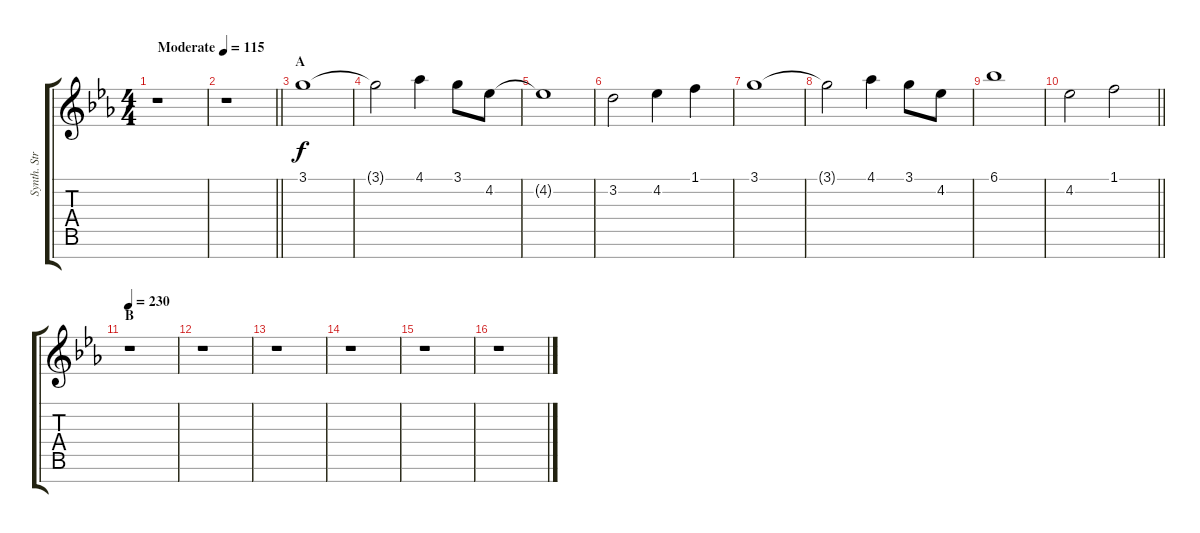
\track ("Synth. Strings" "Synth. Str") {instrument stringensemble1}
\staff {score tabs}
\tuning (E5 B4 G4 D4 A3 E3 B2) {hide}
\ts (4 4)
\tempo (115 "Moderate")
\clef g2
\ks eb
r.1{dy f instrument stringensemble1} |
\barLineRight lightlight
r.1 |
\section ("" "A")
3.1.1 |
3.1{t}.2 4.1.4 3.1.8 4.2.8 |
4.2{t}.1 |
3.2.2 4.2.4 1.1.4 |
3.1.1 |
3.1{t}.2 4.1.4 3.1.8 4.2.8 |
6.1.1 |
\barLineRight lightlight
4.2.2 1.1.2 |
\section ("" "B")
\tempo 230
r.1 |
r.1 |
r.1 |
r.1 |
r.1 |
r.1
